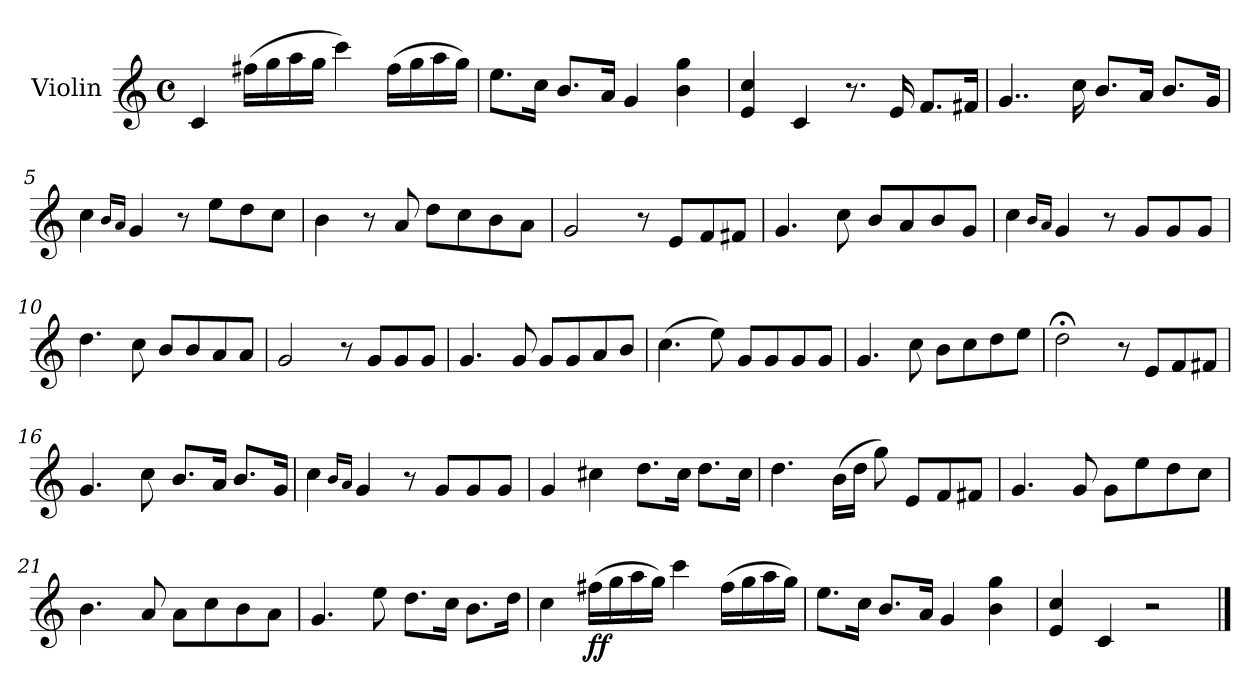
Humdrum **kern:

**kern	**dynam
*part1	*part1
*staff1	*staff1
*I"Violin	*
*I'Vln.	*
*clefG2	*
*k[]	*
*M4/4	*
*met(c)	*
=1	=1
4c/	.
(>16ff#X\LL	.
16gg\	.
16aa\	.
16gg\JJ	.
4ccc\)	.
(>16ff#\LL	.
16gg\	.
16aa\	.
16gg\JJ)	.
=2	=2
8.ee\L	.
16cc\Jk	.
8.b/L	.
16a/Jk	.
4g/	.
4b\ 4gg\	.
=3	=3
4e/ 4cc/	.
4c/	.
8.r	.
16e/	.
8.f/L	.
16f#X/Jk	.
=4	=4
4..g/	.
16cc\	.
8.b/L	.
16a/Jk	.
8.b/L	.
16g/Jk	.
!!LO:LB:g=z
=5	=5
4cc\	.
16qqb/LL	.
16qqa/JJ	.
4g/	.
8r	.
8ee\L	.
8dd\	.
8cc\J	.
=6	=6
4b\	.
8r	.
8a/	.
8dd\L	.
8cc\	.
8b\	.
8a\J	.
=7	=7
2g/	.
8r	.
8e/L	.
8f/	.
8f#X/J	.
=8	=8
4.g/	.
8cc\	.
8b/L	.
8a/	.
8b/	.
8g/J	.
=9	=9
4cc\	.
16qqb/LL	.
16qqa/JJ	.
4g/	.
8r	.
8g/L	.
8g/	.
8g/J	.
!!LO:LB:g=z
=10	=10
4.dd\	.
8cc\	.
8b/L	.
8b/	.
8a/	.
8a/J	.
=11	=11
2g/	.
8r	.
8g/L	.
8g/	.
8g/J	.
=12	=12
4.g/	.
8g/	.
8g/L	.
8g/	.
8a/	.
8b/J	.
=13	=13
(>4.cc\	.
8ee\)	.
8g/L	.
8g/	.
8g/	.
8g/J	.
=14	=14
4.g/	.
8cc\	.
8b\L	.
8cc\	.
8dd\	.
8ee\J	.
=15	=15
2dd;<\	.
8r	.
8e/L	.
8f/	.
8f#X/J	.
!!LO:LB:g=z
=16	=16
4.g/	.
8cc\	.
8.b/L	.
16a/Jk	.
8.b/L	.
16g/Jk	.
=17	=17
4cc\	.
16qqb/LL	.
16qqa/JJ	.
4g/	.
8r	.
8g/L	.
8g/	.
8g/J	.
=18	=18
4g/	.
4cc#X\	.
8.dd\L	.
16cc#\Jk	.
8.dd\L	.
16cc#\Jk	.
=19	=19
4.dd\	.
(>16b\LL	.
16dd\JJ	.
8gg\)	.
8e/L	.
8f/	.
8f#X/J	.
=20	=20
4.g/	.
8g/	.
8g\L	.
8ee\	.
8dd\	.
8cc\J	.
!!LO:LB:g=z
=21	=21
4.b\	.
8a/	.
8a\L	.
8cc\	.
8b\	.
8a\J	.
=22	=22
4.g/	.
8ee\	.
8.dd\L	.
16cc\Jk	.
8.b\L	.
16dd\Jk	.
=23	=23
4cc\	.
!	!LO:DY:b
(>16ff#X\LL	ff
16gg\	.
16aa\	.
16gg\JJ)	.
4ccc\	.
(>16ff#\LL	.
16gg\	.
16aa\	.
16gg\JJ)	.
=24	=24
8.ee\L	.
16cc\Jk	.
8.b/L	.
16a/Jk	.
4g/	.
4b\ 4gg\	.
=25	=25
4e/ 4cc/	.
4c/	.
2r	.
==	==
*-	*-
